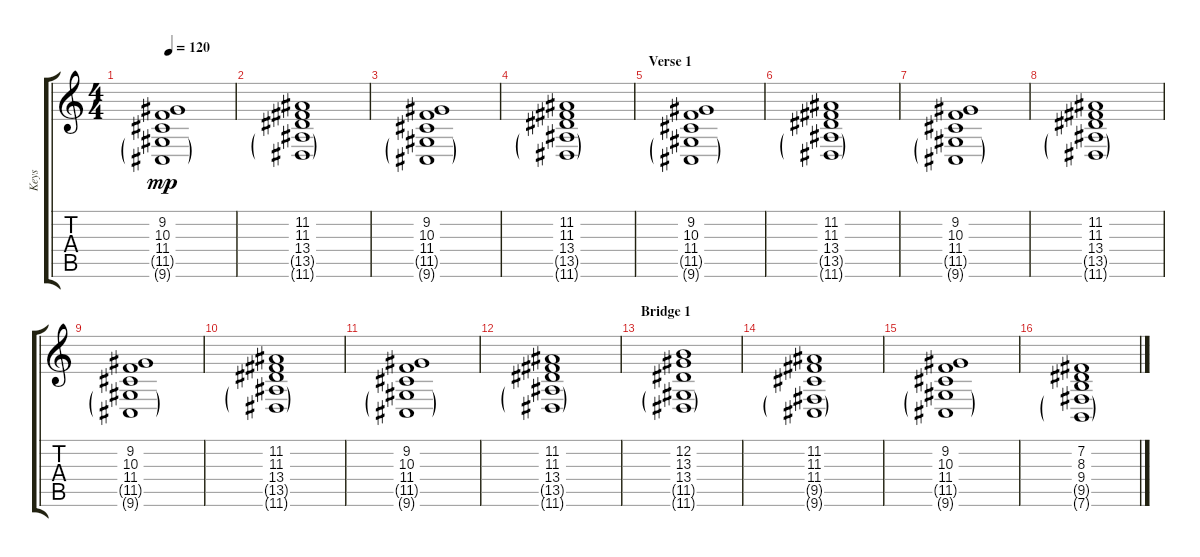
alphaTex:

\track ("Keys" "Keys") {instrument stringensemble2}
\staff {score tabs}
\tuning (E4 B3 G3 D3 A2 E2) {hide}
\ts (4 4)
\tempo 120
\clef g2
\ks c
(9.2 10.3 11.4 11.5{g} 9.6{g}).1{dy mp} |
(11.2 11.3 13.4 13.5{g} 11.6{g}).1 |
(9.2 10.3 11.4 11.5{g} 9.6{g}).1 |
(11.2 11.3 13.4 13.5{g} 11.6{g}).1 |
\section ("" "Verse 1")
(9.2 10.3 11.4 11.5{g} 9.6{g}).1 |
(11.2 11.3 13.4 13.5{g} 11.6{g}).1 |
(9.2 10.3 11.4 11.5{g} 9.6{g}).1 |
(11.2 11.3 13.4 13.5{g} 11.6{g}).1 |
(9.2 10.3 11.4 11.5{g} 9.6{g}).1 |
(11.2 11.3 13.4 13.5{g} 11.6{g}).1 |
(9.2 10.3 11.4 11.5{g} 9.6{g}).1 |
(11.2 11.3 13.4 13.5{g} 11.6{g}).1 |
\section ("" "Bridge 1")
(12.2 13.3 13.4 11.5{g} 11.6{g}).1 |
(11.2 11.3 11.4 9.5{g} 9.6{g}).1 |
(9.2 10.3 11.4 11.5{g} 9.6{g}).1 |
(7.2 8.3 9.4 9.5{g} 7.6{g}).1
